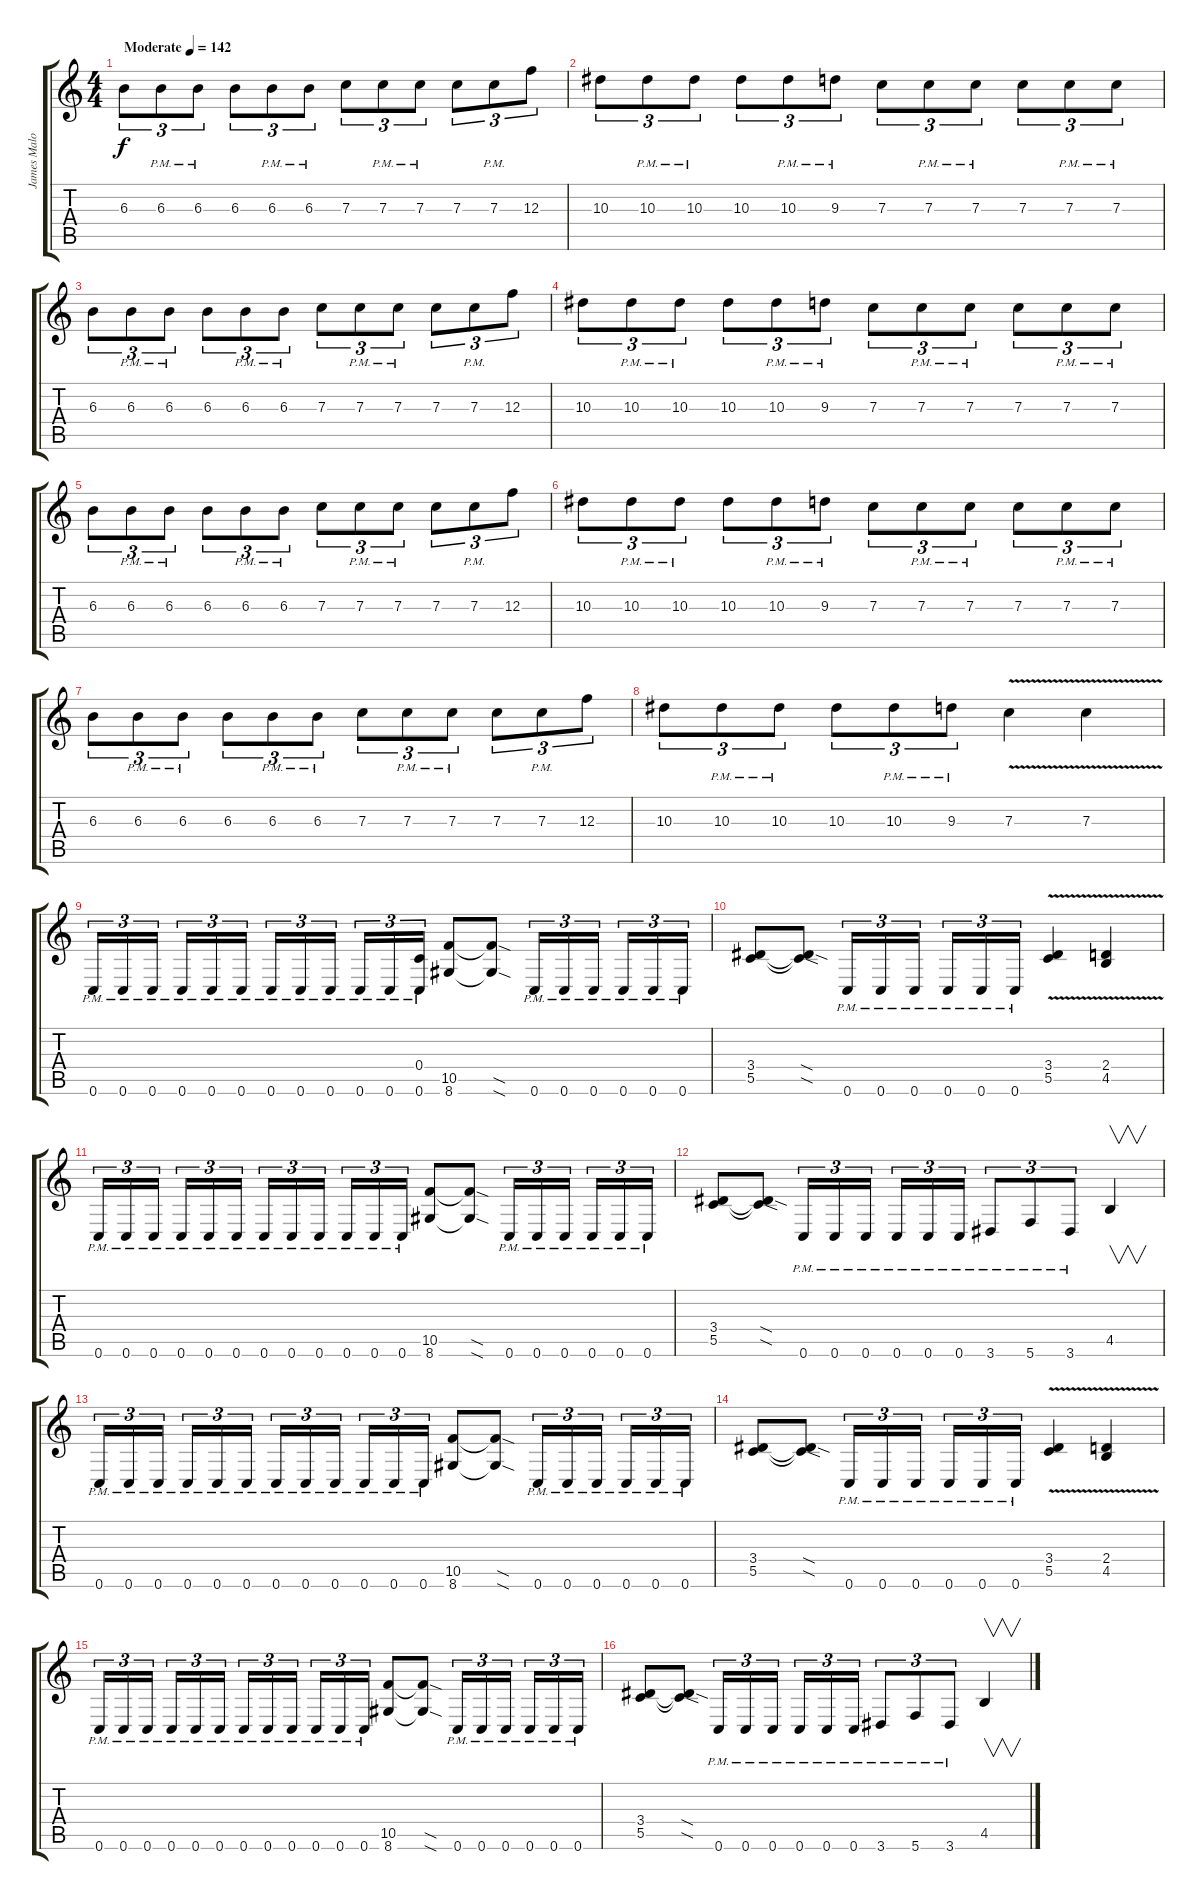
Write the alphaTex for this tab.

\track ("James Malone Rhythm/Solo" "James Malo") {instrument distortionguitar}
\staff {score tabs}
\tuning (D4 A3 F3 C3 G2 C2) {hide}
\ts (4 4)
\tempo (142 "Moderate")
\clef g2
\ks c
6.3.8{tu (3 2) dy f instrument distortionguitar} 6.3{pm}.8{tu (3 2)} 6.3{pm}.8{tu (3 2)} 6.3.8{tu (3 2)} 6.3{pm}.8{tu (3 2)} 6.3{pm}.8{tu (3 2)} 7.3.8{tu (3 2)} 7.3{pm}.8{tu (3 2)} 7.3{pm}.8{tu (3 2)} 7.3.8{tu (3 2)} 7.3{pm}.8{tu (3 2)} 12.3.8{tu (3 2)} |
10.3.8{tu (3 2)} 10.3{pm}.8{tu (3 2)} 10.3{pm}.8{tu (3 2)} 10.3.8{tu (3 2)} 10.3{pm}.8{tu (3 2)} 9.3{pm}.8{tu (3 2)} 7.3.8{tu (3 2)} 7.3{pm}.8{tu (3 2)} 7.3{pm}.8{tu (3 2)} 7.3.8{tu (3 2)} 7.3{pm}.8{tu (3 2)} 7.3{pm}.8{tu (3 2)} |
6.3.8{tu (3 2)} 6.3{pm}.8{tu (3 2)} 6.3{pm}.8{tu (3 2)} 6.3.8{tu (3 2)} 6.3{pm}.8{tu (3 2)} 6.3{pm}.8{tu (3 2)} 7.3.8{tu (3 2)} 7.3{pm}.8{tu (3 2)} 7.3{pm}.8{tu (3 2)} 7.3.8{tu (3 2)} 7.3{pm}.8{tu (3 2)} 12.3.8{tu (3 2)} |
10.3.8{tu (3 2)} 10.3{pm}.8{tu (3 2)} 10.3{pm}.8{tu (3 2)} 10.3.8{tu (3 2)} 10.3{pm}.8{tu (3 2)} 9.3{pm}.8{tu (3 2)} 7.3.8{tu (3 2)} 7.3{pm}.8{tu (3 2)} 7.3{pm}.8{tu (3 2)} 7.3.8{tu (3 2)} 7.3{pm}.8{tu (3 2)} 7.3{pm}.8{tu (3 2)} |
6.3.8{tu (3 2)} 6.3{pm}.8{tu (3 2)} 6.3{pm}.8{tu (3 2)} 6.3.8{tu (3 2)} 6.3{pm}.8{tu (3 2)} 6.3{pm}.8{tu (3 2)} 7.3.8{tu (3 2)} 7.3{pm}.8{tu (3 2)} 7.3{pm}.8{tu (3 2)} 7.3.8{tu (3 2)} 7.3{pm}.8{tu (3 2)} 12.3.8{tu (3 2)} |
10.3.8{tu (3 2)} 10.3{pm}.8{tu (3 2)} 10.3{pm}.8{tu (3 2)} 10.3.8{tu (3 2)} 10.3{pm}.8{tu (3 2)} 9.3{pm}.8{tu (3 2)} 7.3.8{tu (3 2)} 7.3{pm}.8{tu (3 2)} 7.3{pm}.8{tu (3 2)} 7.3.8{tu (3 2)} 7.3{pm}.8{tu (3 2)} 7.3{pm}.8{tu (3 2)} |
6.3.8{tu (3 2)} 6.3{pm}.8{tu (3 2)} 6.3{pm}.8{tu (3 2)} 6.3.8{tu (3 2)} 6.3{pm}.8{tu (3 2)} 6.3{pm}.8{tu (3 2)} 7.3.8{tu (3 2)} 7.3{pm}.8{tu (3 2)} 7.3{pm}.8{tu (3 2)} 7.3.8{tu (3 2)} 7.3{pm}.8{tu (3 2)} 12.3.8{tu (3 2)} |
10.3.8{tu (3 2)} 10.3{pm}.8{tu (3 2)} 10.3{pm}.8{tu (3 2)} 10.3.8{tu (3 2)} 10.3{pm}.8{tu (3 2)} 9.3{pm}.8{tu (3 2)} 7.3{v}.4 7.3{v}.4 |
0.6{pm}.16{tu (3 2)} 0.6{pm}.16{tu (3 2)} 0.6{pm}.16{tu (3 2) beam splitsecondary} 0.6{pm}.16{tu (3 2)} 0.6{pm}.16{tu (3 2)} 0.6{pm}.16{tu (3 2)} 0.6{pm}.16{tu (3 2)} 0.6{pm}.16{tu (3 2)} 0.6{pm}.16{tu (3 2) beam splitsecondary} 0.6{pm}.16{tu (3 2)} 0.6{pm}.16{tu (3 2)} (0.4 0.6{pm}).16{tu (3 2)} (10.5 8.6).8 (10.5{sod t} 8.6{sod t}).8 0.6{pm}.16{tu (3 2)} 0.6{pm}.16{tu (3 2)} 0.6{pm}.16{tu (3 2) beam splitsecondary} 0.6{pm}.16{tu (3 2)} 0.6{pm}.16{tu (3 2)} 0.6{pm}.16{tu (3 2)} |
(3.4 5.5).8 (3.4{sod t} 5.5{sod t}).8 0.6{pm}.16{tu (3 2)} 0.6{pm}.16{tu (3 2)} 0.6{pm}.16{tu (3 2) beam splitsecondary} 0.6{pm}.16{tu (3 2)} 0.6{pm}.16{tu (3 2)} 0.6{pm}.16{tu (3 2)} (3.4{v} 5.5{v}).4 (2.4{v} 4.5{v}).4 |
0.6{pm}.16{tu (3 2)} 0.6{pm}.16{tu (3 2)} 0.6{pm}.16{tu (3 2) beam splitsecondary} 0.6{pm}.16{tu (3 2)} 0.6{pm}.16{tu (3 2)} 0.6{pm}.16{tu (3 2)} 0.6{pm}.16{tu (3 2)} 0.6{pm}.16{tu (3 2)} 0.6{pm}.16{tu (3 2) beam splitsecondary} 0.6{pm}.16{tu (3 2)} 0.6{pm}.16{tu (3 2)} 0.6{pm}.16{tu (3 2)} (10.5 8.6).8 (10.5{sod t} 8.6{sod t}).8 0.6{pm}.16{tu (3 2)} 0.6{pm}.16{tu (3 2)} 0.6{pm}.16{tu (3 2) beam splitsecondary} 0.6{pm}.16{tu (3 2)} 0.6{pm}.16{tu (3 2)} 0.6{pm}.16{tu (3 2)} |
(3.4 5.5).8 (3.4{sod t} 5.5{sod t}).8 0.6{pm}.16{tu (3 2)} 0.6{pm}.16{tu (3 2)} 0.6{pm}.16{tu (3 2) beam splitsecondary} 0.6{pm}.16{tu (3 2)} 0.6{pm}.16{tu (3 2)} 0.6{pm}.16{tu (3 2)} 3.6{pm}.8{tu (3 2)} 5.6{pm}.8{tu (3 2)} 3.6{pm}.8{tu (3 2)} 4.5.4{v instrument guitarharmonics} |
0.6{pm}.16{tu (3 2) instrument distortionguitar} 0.6{pm}.16{tu (3 2)} 0.6{pm}.16{tu (3 2) beam splitsecondary} 0.6{pm}.16{tu (3 2)} 0.6{pm}.16{tu (3 2)} 0.6{pm}.16{tu (3 2)} 0.6{pm}.16{tu (3 2)} 0.6{pm}.16{tu (3 2)} 0.6{pm}.16{tu (3 2) beam splitsecondary} 0.6{pm}.16{tu (3 2)} 0.6{pm}.16{tu (3 2)} 0.6{pm}.16{tu (3 2)} (10.5 8.6).8 (10.5{sod t} 8.6{sod t}).8 0.6{pm}.16{tu (3 2)} 0.6{pm}.16{tu (3 2)} 0.6{pm}.16{tu (3 2) beam splitsecondary} 0.6{pm}.16{tu (3 2)} 0.6{pm}.16{tu (3 2)} 0.6{pm}.16{tu (3 2)} |
(3.4 5.5).8 (3.4{sod t} 5.5{sod t}).8 0.6{pm}.16{tu (3 2)} 0.6{pm}.16{tu (3 2)} 0.6{pm}.16{tu (3 2) beam splitsecondary} 0.6{pm}.16{tu (3 2)} 0.6{pm}.16{tu (3 2)} 0.6{pm}.16{tu (3 2)} (3.4{v} 5.5{v}).4 (2.4{v} 4.5{v}).4 |
0.6{pm}.16{tu (3 2)} 0.6{pm}.16{tu (3 2)} 0.6{pm}.16{tu (3 2) beam splitsecondary} 0.6{pm}.16{tu (3 2)} 0.6{pm}.16{tu (3 2)} 0.6{pm}.16{tu (3 2)} 0.6{pm}.16{tu (3 2)} 0.6{pm}.16{tu (3 2)} 0.6{pm}.16{tu (3 2) beam splitsecondary} 0.6{pm}.16{tu (3 2)} 0.6{pm}.16{tu (3 2)} 0.6{pm}.16{tu (3 2)} (10.5 8.6).8 (10.5{sod t} 8.6{sod t}).8 0.6{pm}.16{tu (3 2)} 0.6{pm}.16{tu (3 2)} 0.6{pm}.16{tu (3 2) beam splitsecondary} 0.6{pm}.16{tu (3 2)} 0.6{pm}.16{tu (3 2)} 0.6{pm}.16{tu (3 2)} |
(3.4 5.5).8 (3.4{sod t} 5.5{sod t}).8 0.6{pm}.16{tu (3 2)} 0.6{pm}.16{tu (3 2)} 0.6{pm}.16{tu (3 2) beam splitsecondary} 0.6{pm}.16{tu (3 2)} 0.6{pm}.16{tu (3 2)} 0.6{pm}.16{tu (3 2)} 3.6{pm}.8{tu (3 2)} 5.6{pm}.8{tu (3 2)} 3.6{pm}.8{tu (3 2)} 4.5.4{v instrument guitarharmonics}
